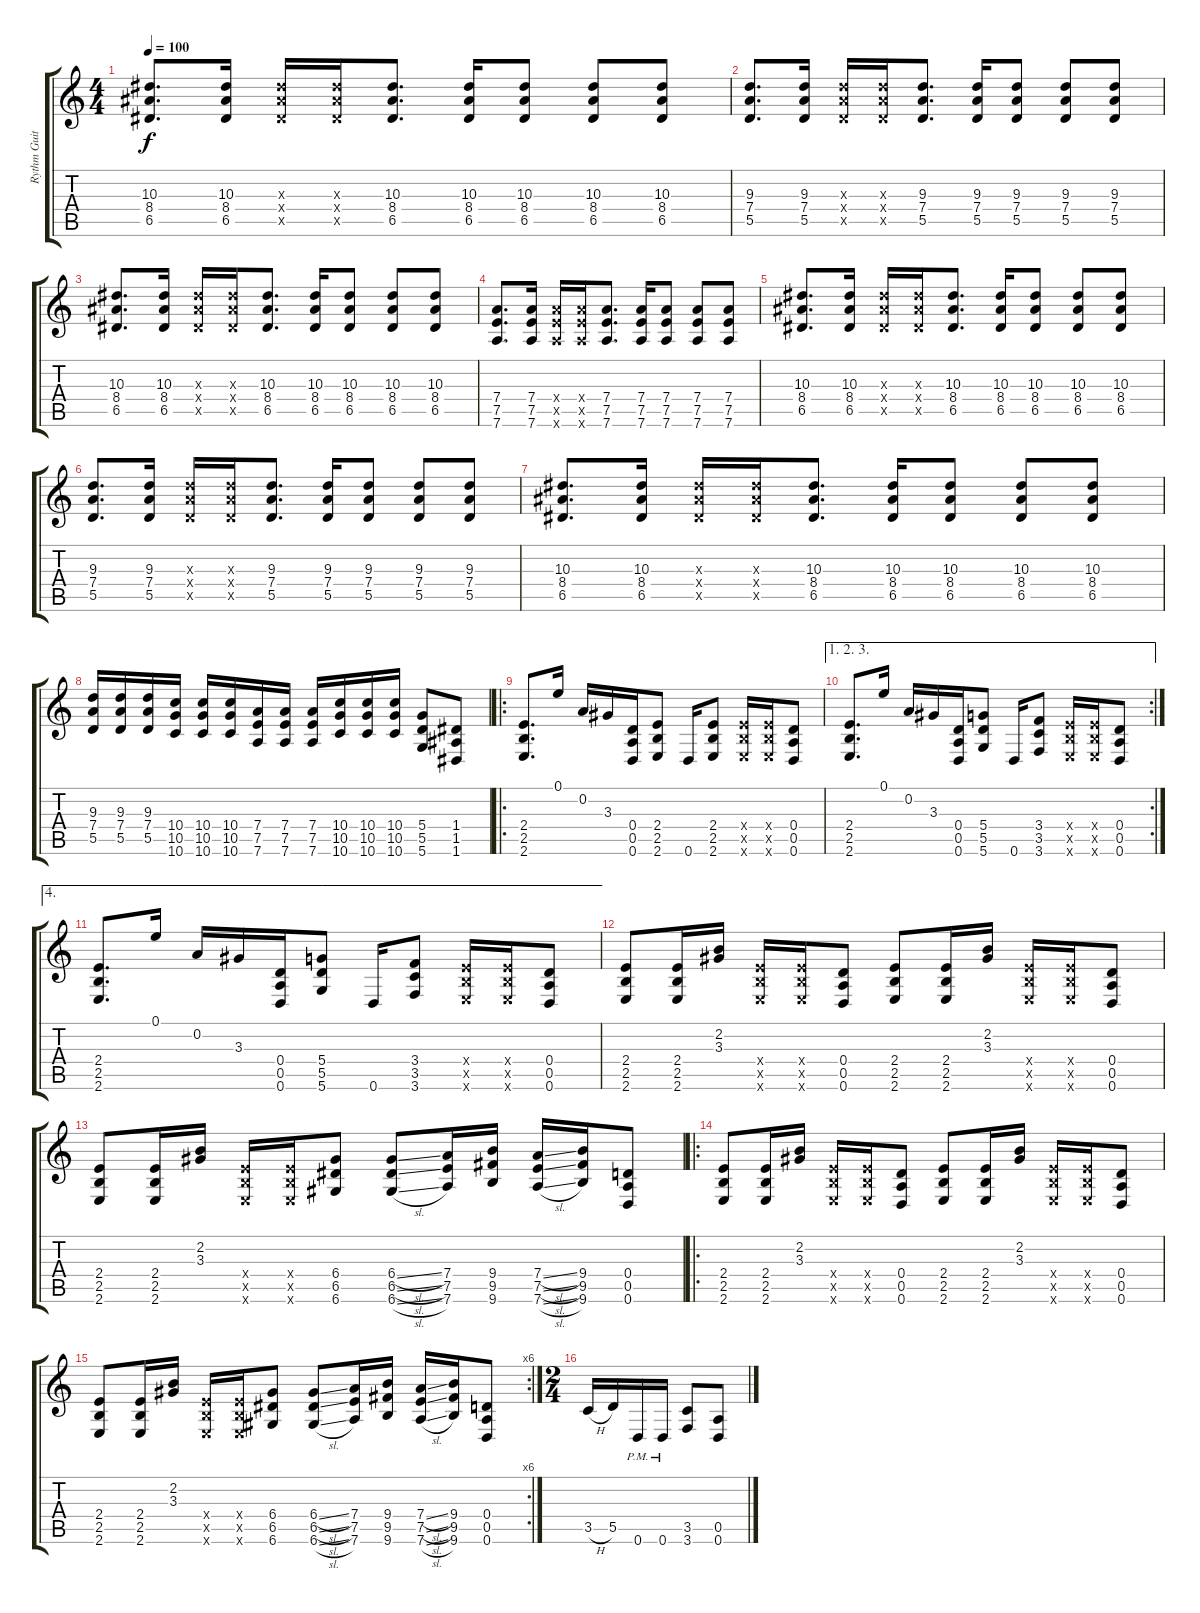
\track ("Rythm Guitar" "Rythm Guit") {instrument overdrivenguitar}
\staff {score tabs}
\tuning (E4 A3 F3 D3 A2 D2) {hide}
\ts (4 4)
\tempo 100
\clef g2
\ks c
(10.3 8.4 6.5).8{d dy f} (10.3 8.4 6.5).16 (10.3{x} 8.4{x} 6.5{x}).16 (10.3{x} 8.4{x} 6.5{x}).16 (10.3 8.4 6.5).8{d} (10.3 8.4 6.5).16 (10.3 8.4 6.5).8 (10.3 8.4 6.5).8 (10.3 8.4 6.5).8 |
(9.3 7.4 5.5).8{d} (9.3 7.4 5.5).16 (9.3{x} 7.4{x} 5.5{x}).16 (9.3{x} 7.4{x} 5.5{x}).16 (9.3 7.4 5.5).8{d} (9.3 7.4 5.5).16 (9.3 7.4 5.5).8 (9.3 7.4 5.5).8 (9.3 7.4 5.5).8 |
(10.3 8.4 6.5).8{d} (10.3 8.4 6.5).16 (10.3{x} 8.4{x} 6.5{x}).16 (10.3{x} 8.4{x} 6.5{x}).16 (10.3 8.4 6.5).8{d} (10.3 8.4 6.5).16 (10.3 8.4 6.5).8 (10.3 8.4 6.5).8 (10.3 8.4 6.5).8 |
(7.4 7.5 7.6).8{d} (7.4 7.5 7.6).16 (7.4{x} 7.5{x} 7.6{x}).16 (7.4{x} 7.5{x} 7.6{x}).16 (7.4 7.5 7.6).8{d} (7.4 7.5 7.6).16 (7.4 7.5 7.6).8 (7.4 7.5 7.6).8 (7.4 7.5 7.6).8 |
(10.3 8.4 6.5).8{d} (10.3 8.4 6.5).16 (10.3{x} 8.4{x} 6.5{x}).16 (10.3{x} 8.4{x} 6.5{x}).16 (10.3 8.4 6.5).8{d} (10.3 8.4 6.5).16 (10.3 8.4 6.5).8 (10.3 8.4 6.5).8 (10.3 8.4 6.5).8 |
(9.3 7.4 5.5).8{d} (9.3 7.4 5.5).16 (9.3{x} 7.4{x} 5.5{x}).16 (9.3{x} 7.4{x} 5.5{x}).16 (9.3 7.4 5.5).8{d} (9.3 7.4 5.5).16 (9.3 7.4 5.5).8 (9.3 7.4 5.5).8 (9.3 7.4 5.5).8 |
(10.3 8.4 6.5).8{d} (10.3 8.4 6.5).16 (10.3{x} 8.4{x} 6.5{x}).16 (10.3{x} 8.4{x} 6.5{x}).16 (10.3 8.4 6.5).8{d} (10.3 8.4 6.5).16 (10.3 8.4 6.5).8 (10.3 8.4 6.5).8 (10.3 8.4 6.5).8 |
(9.3 7.4 5.5).16 (9.3 7.4 5.5).16 (9.3 7.4 5.5).16 (10.4 10.5 10.6).16 (10.4 10.5 10.6).16 (10.4 10.5 10.6).16 (7.4 7.5 7.6).16 (7.4 7.5 7.6).16 (7.4 7.5 7.6).16 (10.4 10.5 10.6).16 (10.4 10.5 10.6).16 (10.4 10.5 10.6).16 (5.4 5.5 5.6).8 (1.4 1.5 1.6).8 |
\ro
(2.4 2.5 2.6).8{d} 0.1.16 0.2.16 3.3.16 (0.4 0.5 0.6).16 (2.4 2.5 2.6).8 0.6.16 (2.4 2.5 2.6).8 (2.4{x} 2.5{x} 2.6{x}).16 (2.4{x} 2.5{x} 2.6{x}).16 (0.4 0.5 0.6).8 |
\ae (1 2 3)
\rc 2
(2.4 2.5 2.6).8{d} 0.1.16 0.2.16 3.3.16 (0.4 0.5 0.6).16 (5.4 5.5 5.6).8 0.6.16 (3.4 3.5 3.6).8 (2.4{x} 2.5{x} 2.6{x}).16 (2.4{x} 2.5{x} 2.6{x}).16 (0.4 0.5 0.6).8 |
\ae 4
(2.4 2.5 2.6).8{d} 0.1.16 0.2.16 3.3.16 (0.4 0.5 0.6).16 (5.4 5.5 5.6).8 0.6.16 (3.4 3.5 3.6).8 (2.4{x} 2.5{x} 2.6{x}).16 (2.4{x} 2.5{x} 2.6{x}).16 (0.4 0.5 0.6).8 |
(2.4 2.5 2.6).8 (2.4 2.5 2.6).16 (2.2 3.3).16 (2.4{x} 2.5{x} 2.6{x}).16 (2.4{x} 2.5{x} 2.6{x}).16 (0.4 0.5 0.6).8 (2.4 2.5 2.6).8 (2.4 2.5 2.6).16 (2.2 3.3).16 (2.4{x} 2.5{x} 2.6{x}).16 (2.4{x} 2.5{x} 2.6{x}).16 (0.4 0.5 0.6).8 |
(2.4 2.5 2.6).8 (2.4 2.5 2.6).16 (2.2 3.3).16 (2.4{x} 2.5{x} 2.6{x}).16 (2.4{x} 2.5{x} 2.6{x}).16 (6.4 6.5 6.6).8 (6.4{sl} 6.5{sl} 6.6{sl}).8 (7.4 7.5 7.6).16 (9.4 9.5 9.6).16 (7.4{sl} 7.5{sl} 7.6{sl}).16 (9.4 9.5 9.6).16 (0.4 0.5 0.6).8 |
\ro
(2.4 2.5 2.6).8 (2.4 2.5 2.6).16 (2.2 3.3).16 (2.4{x} 2.5{x} 2.6{x}).16 (2.4{x} 2.5{x} 2.6{x}).16 (0.4 0.5 0.6).8 (2.4 2.5 2.6).8 (2.4 2.5 2.6).16 (2.2 3.3).16 (2.4{x} 2.5{x} 2.6{x}).16 (2.4{x} 2.5{x} 2.6{x}).16 (0.4 0.5 0.6).8 |
\rc 6
(2.4 2.5 2.6).8 (2.4 2.5 2.6).16 (2.2 3.3).16 (2.4{x} 2.5{x} 2.6{x}).16 (2.4{x} 2.5{x} 2.6{x}).16 (6.4 6.5 6.6).8 (6.4{sl} 6.5{sl} 6.6{sl}).8 (7.4 7.5 7.6).16 (9.4 9.5 9.6).16 (7.4{sl} 7.5{sl} 7.6{sl}).16 (9.4 9.5 9.6).16 (0.4 0.5 0.6).8 |
\ts (2 4)
3.5{h}.16 5.5.16 0.6{pm}.16 0.6{pm}.16 (3.5 3.6).8 (0.5 0.6).8
